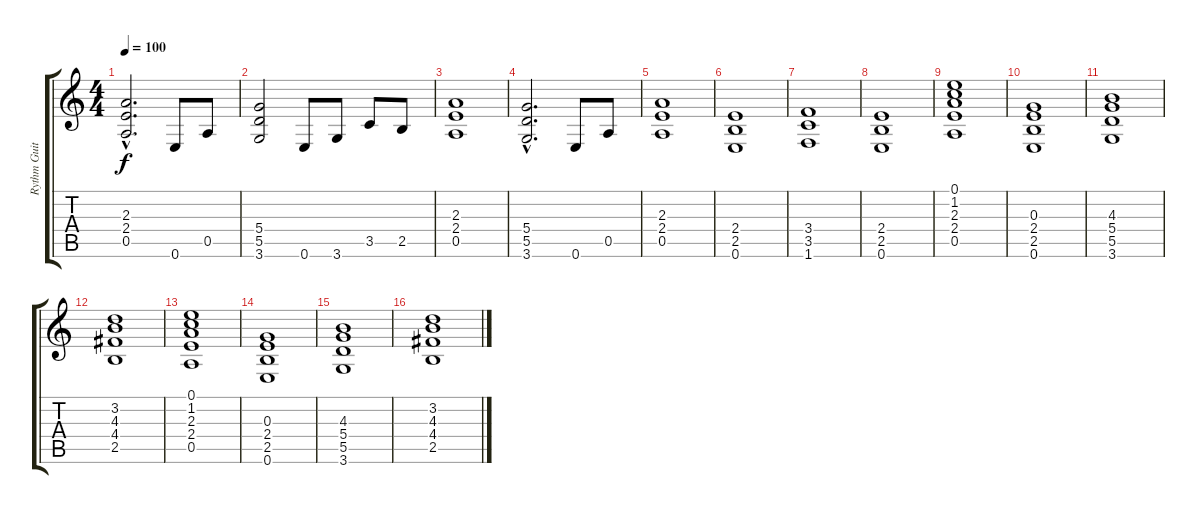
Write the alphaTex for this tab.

\track ("Rythm Guitar" "Rythm Guit") {instrument overdrivenguitar}
\staff {score tabs}
\tuning (E4 B3 G3 D3 A2 E2) {hide}
\ts (4 4)
\tempo 100
\clef g2
\ks c
(2.3{hac} 2.4{hac} 0.5{hac}).2{d dy f} 0.6.8 0.5.8 |
(5.4 5.5 3.6).2 0.6.8 3.6.8 3.5.8 2.5.8 |
(2.3 2.4 0.5).1 |
(5.4{hac} 5.5{hac} 3.6{hac}).2{d} 0.6.8 0.5.8 |
(2.3 2.4 0.5).1 |
(2.4 2.5 0.6).1 |
(3.4 3.5 1.6).1 |
(2.4 2.5 0.6).1 |
(0.1 1.2 2.3 2.4 0.5).1 |
(0.3 2.4 2.5 0.6).1 |
(4.3 5.4 5.5 3.6).1 |
(3.2 4.3 4.4 2.5).1 |
(0.1 1.2 2.3 2.4 0.5).1 |
(0.3 2.4 2.5 0.6).1 |
(4.3 5.4 5.5 3.6).1 |
(3.2 4.3 4.4 2.5).1
